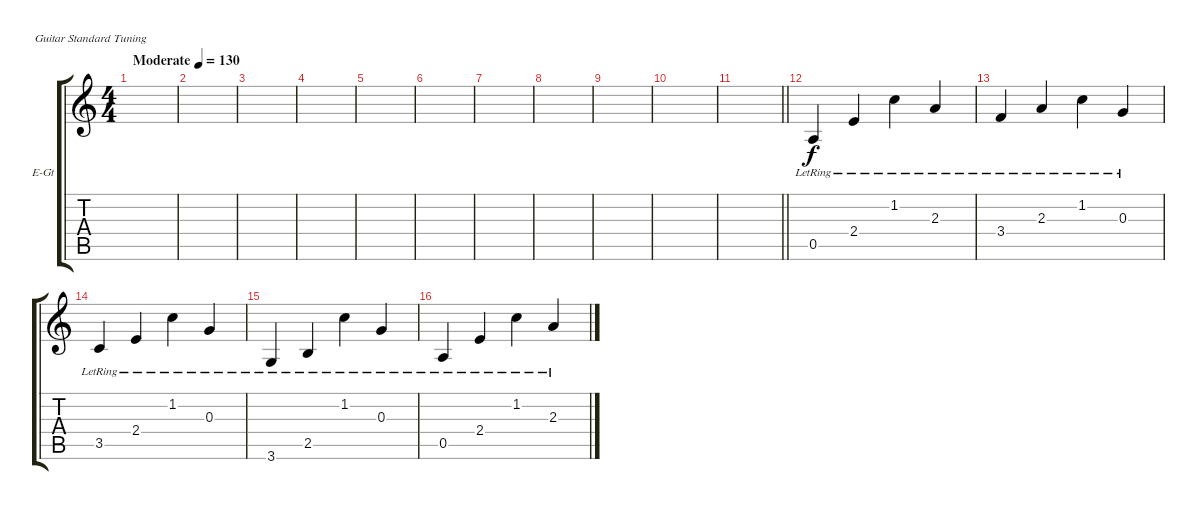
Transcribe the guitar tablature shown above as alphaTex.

\bracketExtendMode groupsimilarinstruments
\firstSystemTrackNameOrientation horizontal
\otherSystemsTrackNameOrientation horizontal
\track ("Clean Guitar" "E-Gt") {instrument electricguitarclean}
\staff {score tabs}
\tuning (E4 B3 G3 D3 A2 E2)
\ts (4 4)
\beaming (8 2 2 2 2)
\tempo (130 "Moderate")
\clef g2
\scale
0.485477
\ks c
|
\scale
0.257261 |
\scale
0.257261 |
\scale
0.333333 |
\scale
0.333333 |
\scale
0.333333 |
\scale
0.333333 |
\scale
0.333333 |
\scale
0.333333 |
\scale
0.333333 |
\scale
0.333333
\barLineRight lightlight
|
\section ("" "")
\scale
0.333333 0.5{lr}.4 2.4{lr}.4 1.2{lr}.4 2.3{lr}.4 |
\scale
0.333333 3.4{lr}.4 2.3{lr}.4 1.2{lr}.4 0.3{lr}.4 |
\scale
0.333333 3.5{lr}.4 2.4{lr}.4 1.2{lr}.4 0.3{lr}.4 |
\scale
0.333333 3.6{lr}.4 2.5{lr}.4 1.2{lr}.4 0.3{lr}.4 |
\scale
0.333333 0.5{lr}.4 2.4{lr}.4 1.2{lr}.4 2.3{lr}.4
